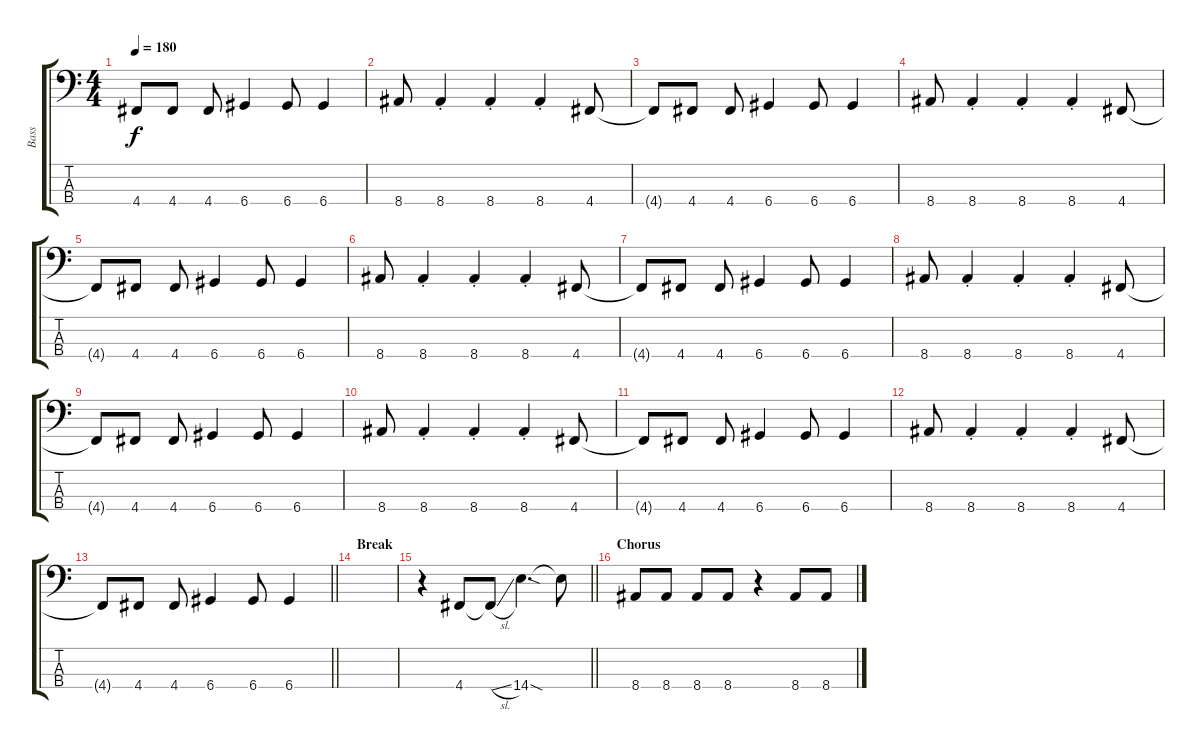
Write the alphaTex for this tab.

\track ("Bass" "Bass") {instrument electricbassfinger}
\staff {score tabs}
\tuning (G2 D2 A1 D1) {hide}
\ts (4 4)
\tempo 180
\clef f4
\ks c
4.4{t}.8{dy f} 4.4.8 4.4.8 6.4.4 6.4.8 6.4.4 |
8.4.8 8.4{st}.4 8.4{st}.4 8.4{st}.4 4.4.8 |
4.4{t}.8 4.4.8 4.4.8 6.4.4 6.4.8 6.4.4 |
8.4.8 8.4{st}.4 8.4{st}.4 8.4{st}.4 4.4.8 |
4.4{t}.8 4.4.8 4.4.8 6.4.4 6.4.8 6.4.4 |
8.4.8 8.4{st}.4 8.4{st}.4 8.4{st}.4 4.4.8 |
4.4{t}.8 4.4.8 4.4.8 6.4.4 6.4.8 6.4.4 |
8.4.8 8.4{st}.4 8.4{st}.4 8.4{st}.4 4.4.8 |
4.4{t}.8 4.4.8 4.4.8 6.4.4 6.4.8 6.4.4 |
8.4.8 8.4{st}.4 8.4{st}.4 8.4{st}.4 4.4.8 |
4.4{t}.8 4.4.8 4.4.8 6.4.4 6.4.8 6.4.4 |
8.4.8 8.4{st}.4 8.4{st}.4 8.4{st}.4 4.4.8 |
\barLineRight lightlight
4.4{t}.8 4.4.8 4.4.8 6.4.4 6.4.8 6.4.4 |
\section ("" "Break")
|
\barLineRight lightlight
r.4 4.4.8 4.4{sl t}.8 14.4{sod}.4{d} 14.4{t}.8 |
\section ("" "Chorus")
8.4.8 8.4.8 8.4.8 8.4.8 r.4 8.4.8 8.4.8
